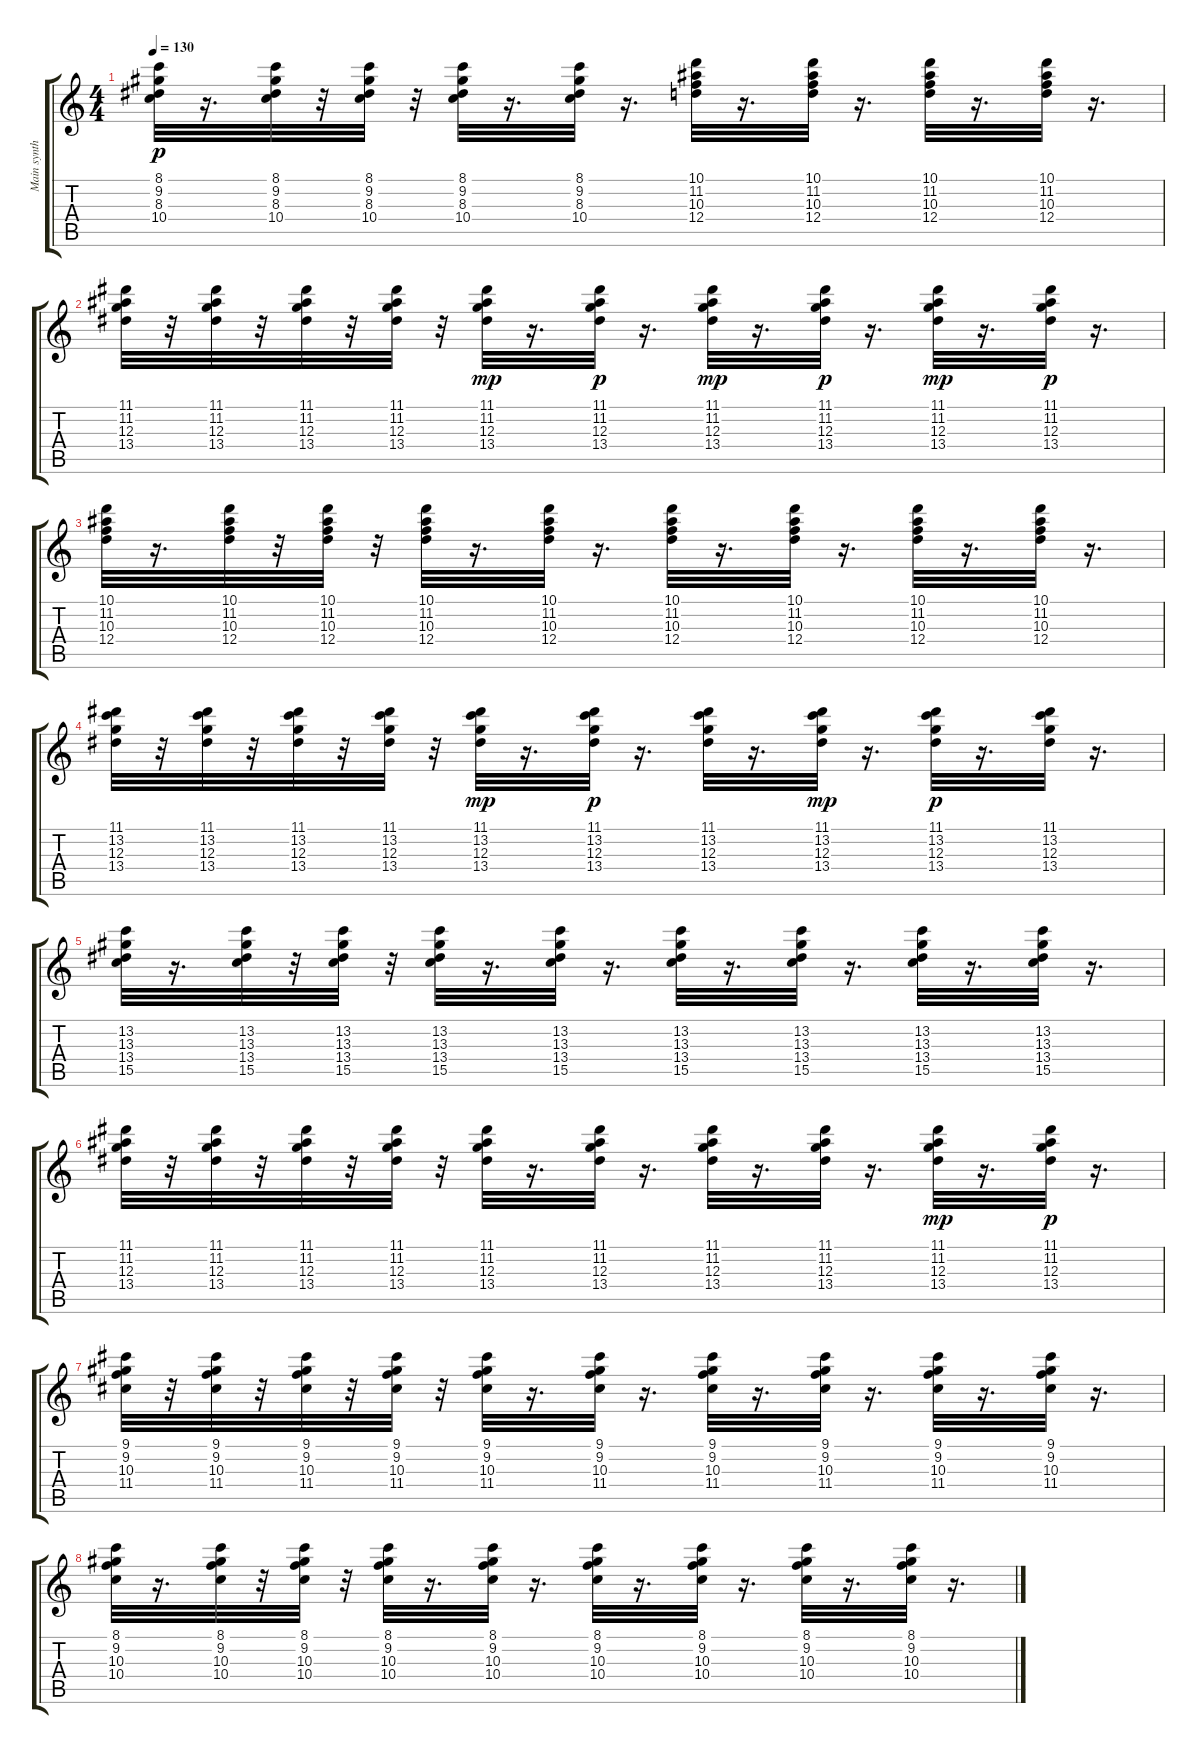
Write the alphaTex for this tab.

\track ("Main synth piano chords" "Main synth") {instrument electricbassfinger}
\staff {score tabs}
\tuning (E4 B3 G3 D3 A2 E2) {hide}
\ts (4 4)
\tempo 130
\clef g2
\ks c
(8.1 9.2 8.3 10.4).32{dy p} r.16{d} (8.1 9.2 8.3 10.4).32 r.32 (8.1 9.2 8.3 10.4).32 r.32 (8.1 9.2 8.3 10.4).32 r.16{d} (8.1 9.2 8.3 10.4).32 r.16{d} (10.1 11.2 10.3 12.4).32 r.16{d} (10.1 11.2 10.3 12.4).32 r.16{d} (10.1 11.2 10.3 12.4).32 r.16{d} (10.1 11.2 10.3 12.4).32 r.16{d} |
(11.1 11.2 12.3 13.4).32 r.32 (11.1 11.2 12.3 13.4).32 r.32 (11.1 11.2 12.3 13.4).32 r.32 (11.1 11.2 12.3 13.4).32 r.32 (11.1 11.2 12.3 13.4).32{dy mp} r.16{d} (11.1 11.2 12.3 13.4).32{dy p} r.16{d} (11.1 11.2 12.3 13.4).32{dy mp} r.16{d} (11.1 11.2 12.3 13.4).32{dy p} r.16{d} (11.1 11.2 12.3 13.4).32{dy mp} r.16{d} (11.1 11.2 12.3 13.4).32{dy p} r.16{d} |
(10.1 11.2 10.3 12.4).32 r.16{d} (10.1 11.2 10.3 12.4).32 r.32 (10.1 11.2 10.3 12.4).32 r.32 (10.1 11.2 10.3 12.4).32 r.16{d} (10.1 11.2 10.3 12.4).32 r.16{d} (10.1 11.2 10.3 12.4).32 r.16{d} (10.1 11.2 10.3 12.4).32 r.16{d} (10.1 11.2 10.3 12.4).32 r.16{d} (10.1 11.2 10.3 12.4).32 r.16{d} |
(11.1 13.2 12.3 13.4).32 r.32 (11.1 13.2 12.3 13.4).32 r.32 (11.1 13.2 12.3 13.4).32 r.32 (11.1 13.2 12.3 13.4).32 r.32 (11.1 13.2 12.3 13.4).32{dy mp} r.16{d} (11.1 13.2 12.3 13.4).32{dy p} r.16{d} (11.1 13.2 12.3 13.4).32 r.16{d} (11.1 13.2 12.3 13.4).32{dy mp} r.16{d} (11.1 13.2 12.3 13.4).32{dy p} r.16{d} (11.1 13.2 12.3 13.4).32 r.16{d} |
(13.2 13.3 13.4 15.5).32 r.16{d} (13.2 13.3 13.4 15.5).32 r.32 (13.2 13.3 13.4 15.5).32 r.32 (13.2 13.3 13.4 15.5).32 r.16{d} (13.2 13.3 13.4 15.5).32 r.16{d} (13.2 13.3 13.4 15.5).32 r.16{d} (13.2 13.3 13.4 15.5).32 r.16{d} (13.2 13.3 13.4 15.5).32 r.16{d} (13.2 13.3 13.4 15.5).32 r.16{d} |
(11.1 11.2 12.3 13.4).32 r.32 (11.1 11.2 12.3 13.4).32 r.32 (11.1 11.2 12.3 13.4).32 r.32 (11.1 11.2 12.3 13.4).32 r.32 (11.1 11.2 12.3 13.4).32 r.16{d} (11.1 11.2 12.3 13.4).32 r.16{d} (11.1 11.2 12.3 13.4).32 r.16{d} (11.1 11.2 12.3 13.4).32 r.16{d} (11.1 11.2 12.3 13.4).32{dy mp} r.16{d} (11.1 11.2 12.3 13.4).32{dy p} r.16{d} |
(9.1 9.2 10.3 11.4).32 r.32 (9.1 9.2 10.3 11.4).32 r.32 (9.1 9.2 10.3 11.4).32 r.32 (9.1 9.2 10.3 11.4).32 r.32 (9.1 9.2 10.3 11.4).32 r.16{d} (9.1 9.2 10.3 11.4).32 r.16{d} (9.1 9.2 10.3 11.4).32 r.16{d} (9.1 9.2 10.3 11.4).32 r.16{d} (9.1 9.2 10.3 11.4).32 r.16{d} (9.1 9.2 10.3 11.4).32 r.16{d} |
(8.1 9.2 10.3 10.4).32 r.16{d} (8.1 9.2 10.3 10.4).32 r.32 (8.1 9.2 10.3 10.4).32 r.32 (8.1 9.2 10.3 10.4).32 r.16{d} (8.1 9.2 10.3 10.4).32 r.16{d} (8.1 9.2 10.3 10.4).32 r.16{d} (8.1 9.2 10.3 10.4).32 r.16{d} (8.1 9.2 10.3 10.4).32 r.16{d} (8.1 9.2 10.3 10.4).32 r.16{d}
